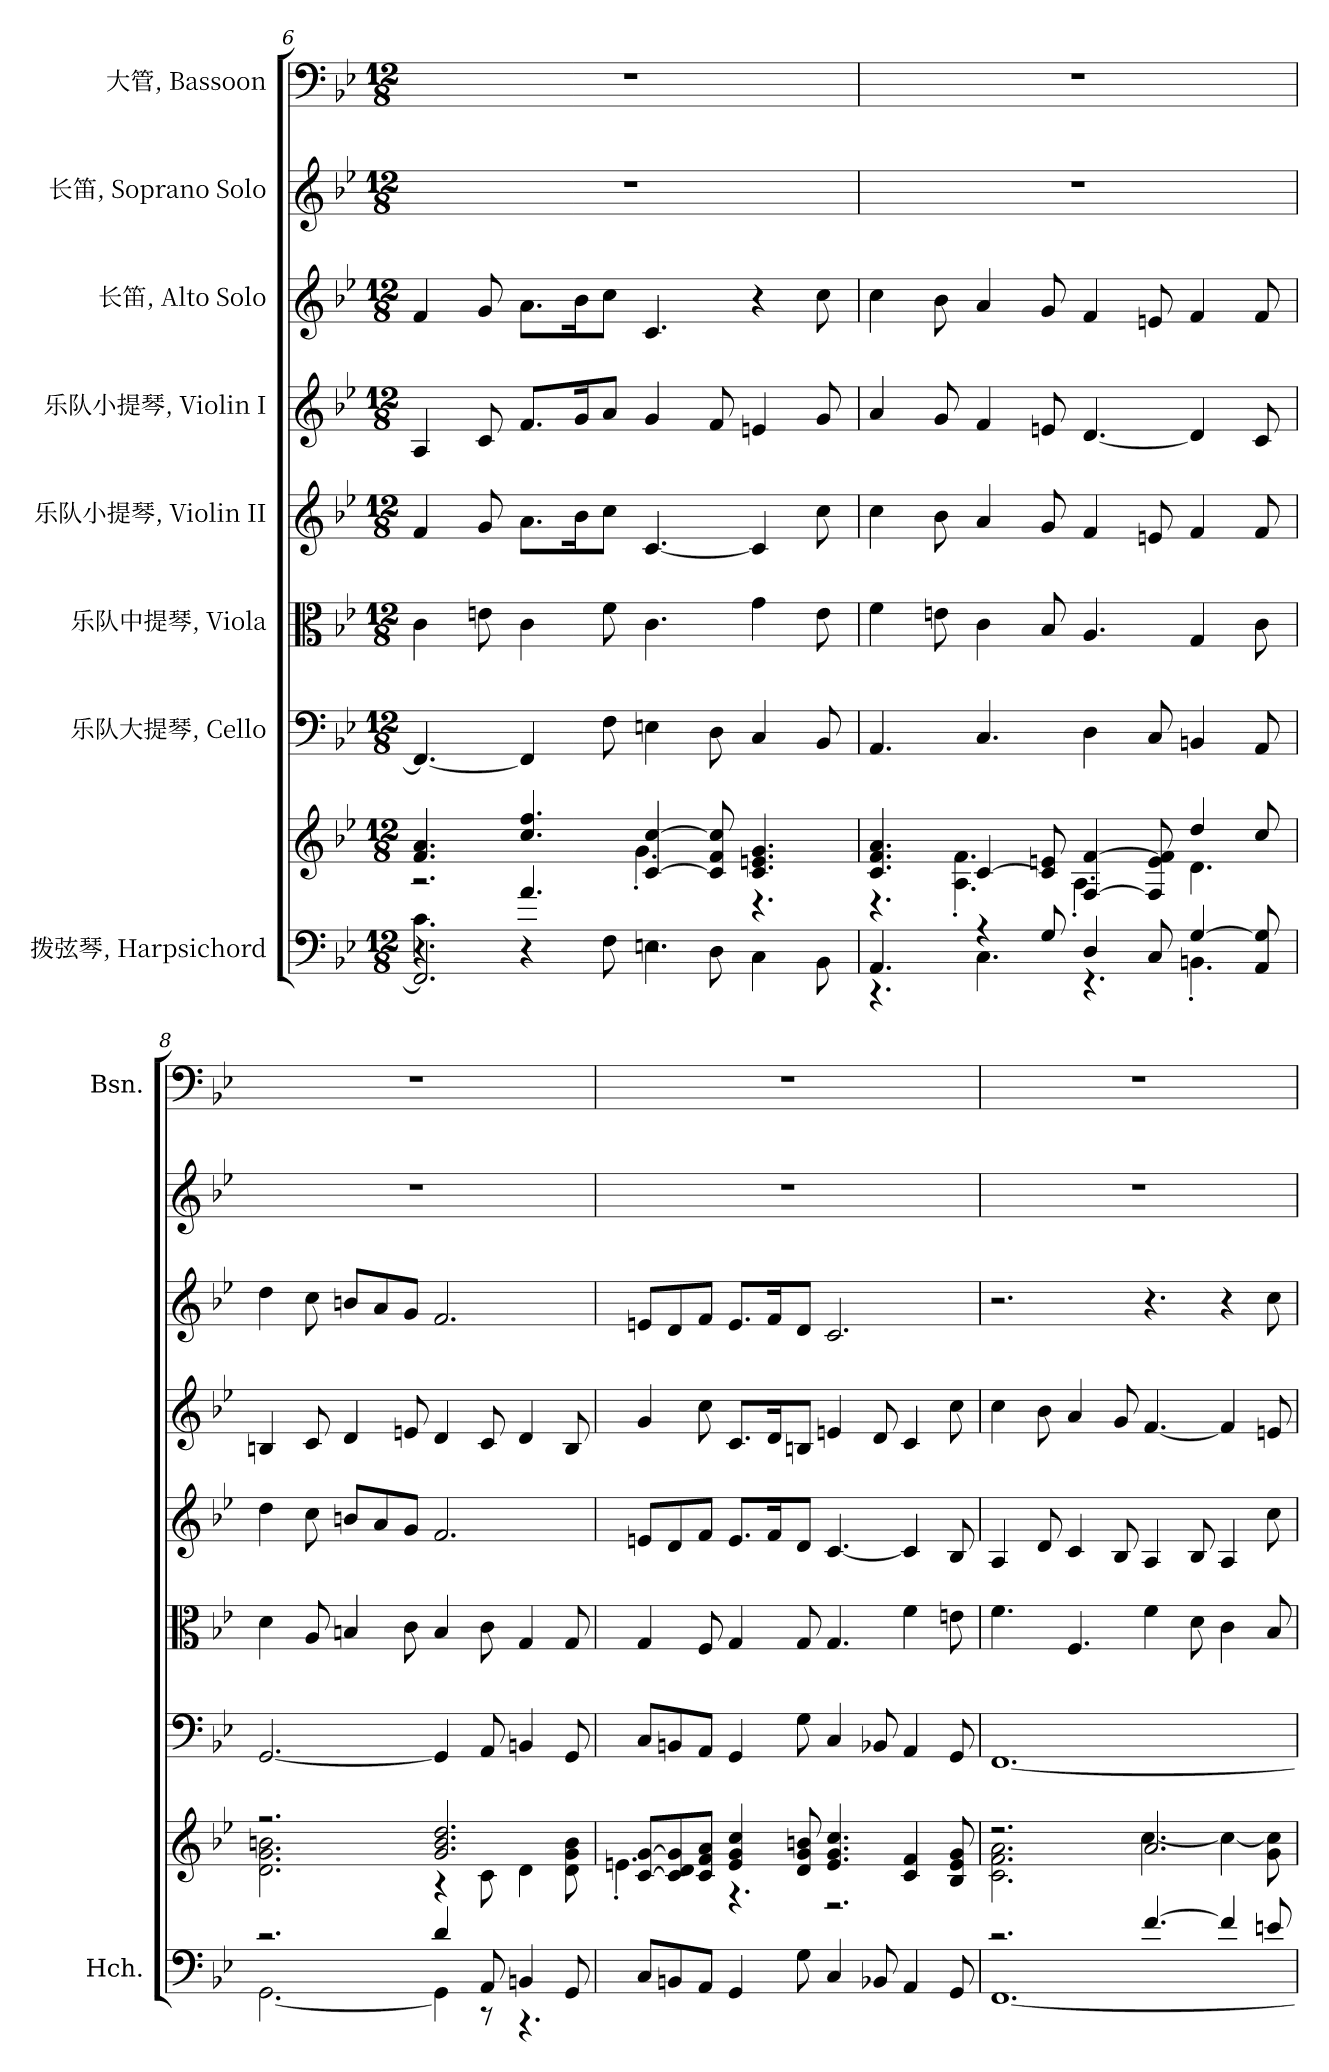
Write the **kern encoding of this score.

**kern	**kern	**kern	**kern	**kern	**kern	**kern	**kern	**kern
*part8	*part8	*part7	*part6	*part5	*part4	*part3	*part2	*part1
*staff9	*staff8	*staff7	*staff6	*staff5	*staff4	*staff3	*staff2	*staff1
*I"拨弦琴, Harpsichord	*	*I"乐队大提琴, Cello	*I"乐队中提琴, Viola	*I"乐队小提琴, Violin II	*I"乐队小提琴, Violin I	*I"长笛, Alto Solo	*I"长笛, Soprano Solo	*I"大管, Bassoon
*I'Hch.	*	*	*	*	*	*	*	*I'Bsn.
!!LO:PB:g=z
*clefF4	*clefG2	*clefF4	*clefC3	*clefG2	*clefG2	*clefG2	*clefG2	*clefF4
*k[b-e-]	*k[b-e-]	*k[b-e-]	*k[b-e-]	*k[b-e-]	*k[b-e-]	*k[b-e-]	*k[b-e-]	*k[b-e-]
*M12/8	*M12/8	*M12/8	*M12/8	*M12/8	*M12/8	*M12/8	*M12/8	*M12/8
=6	=6	=6	=6	=6	=6	=6	=6	=6
*^	*^	*	*	*	*	*	*	*
*	*^	*	*	*	*	*	*	*	*	*
4.r	4.c\	2.FF/]	4.f/ 4.a/	2.r	4.FF/_	4c\	4f/	4A/	4f/	1.r	1.r
.	.	.	.	.	.	8en\	8g/	8c/	8g/	.	.
4.a/	4r	.	4.cc/ 4.ff/	.	4FF/]	4c\	8.a\L	8.f/L	8.a\L	.	.
.	.	.	.	.	.	.	16b-\K	16g/K	16b-\K	.	.
.	8F\	.	.	.	8F\	8f\	8cc\J	8a/J	8cc\J	.	.
2.r	4En\	2.r	[4c/ [4cc/	4.g'\	4En\	4.c\	[4.c/	4g/	4.c/	.	.
.	8D\	.	8c/] 8f/ 8cc/]	.	8D\	.	.	8f/	.	.	.
.	4C\	.	4.c/ 4.en/ 4.g/	4.r	4C/	4g\	4c/]	4en/	4r	.	.
.	8BB-\	.	.	.	8BB-/	8e\	8cc\	8g/	8cc\	.	.
*	*v	*v	*	*	*	*	*	*	*	*	*
=7	=7	=7	=7	=7	=7	=7	=7	=7	=7	=7
4.AA/	4.r	4.c/ 4.f/ 4.a/	4.r	4.AA/	4f\	4cc\	4a/	4cc\	1.r	1.r
.	.	.	.	.	8en\	8b-\	8g/	8b-\	.	.
4r	4.C\	[4c/	4.A\' 4.f\'	4.C/	4c\	4a/	4f/	4a/	.	.
8G/	.	8c/] 8en/	.	.	8B-/	8g/	8en/	8g/	.	.
4D/	4.r	[4F/ [4f/	4.A'\	4D\	4.A/	4f/	[4.d/	4f/	.	.
8C/	.	8F/] 8e/ 8f/]	.	8C/	.	8en/	.	8en/	.	.
[4G/	4.BBn'\	4dd/	4.d\	4BBn/	4G/	4f/	4d/]	4f/	.	.
8AA/ 8G/]	.	8cc/	.	8AA/	8c\	8f/	8c/	8f/	.	.
!!LO:PB:g=z
=8	=8	=8	=8	=8	=8	=8	=8	=8	=8	=8
2.r	[2.GG\	2.r	2.d\ 2.g\ 2.bn\	[2.GG/	4d\	4dd\	4Bn/	4dd\	1.r	1.r
.	.	.	.	.	8A/	8cc\	8c/	8cc\	.	.
.	.	.	.	.	4Bn/	8bn/L	4d/	8bn/L	.	.
.	.	.	.	.	.	8a/	.	8a/	.	.
.	.	.	.	.	8c\	8g/J	8en/	8g/J	.	.
4d/	4GG\]	2.g/ 2.b/ 2.dd/	4r	4GG/]	4B/	2.f/	4d/	2.f/	.	.
8AA/	8r	.	8c\	8AA/	8c\	.	8c/	.	.	.
4BBn/	4.r	.	4d\	4BBn/	4G/	.	4d/	.	.	.
8GG/	.	.	8d\ 8g\ 8b\	8GG/	8G/	.	8B/	.	.	.
*v	*v	*	*	*	*	*	*	*	*	*
=9	=9	=9	=9	=9	=9	=9	=9	=9	=9
8C/L	[8c/ [8g/L	4.en'\	8C/L	4G/	8en/L	4g/	8en/L	1.r	1.r
8BBn/	8c/] 8d/ 8g/]	.	8BBn/	.	8d/	.	8d/	.	.
8AA/J	8c/ 8f/ 8a/J	.	8AA/J	8F/	8f/J	8cc\	8f/J	.	.
4GG/	4e/ 4g/ 4cc/	4.r	4GG/	4G/	8.e/L	8.c/L	8.e/L	.	.
.	.	.	.	.	16f/K	16d/K	16f/K	.	.
8G\	8d/ 8g/ 8bn/	.	8G\	8G/	8d/J	8Bn/J	8d/J	.	.
4C/	4.e/ 4.g/ 4.cc/	2.r	4C/	4.G/	[4.c/	4en/	2.c/	.	.
8BB-X/	.	.	8BB-X/	.	.	8d/	.	.	.
4AA/	4c/ 4f/	.	4AA/	4f\	4c/]	4c/	.	.	.
8GG/	8B-/ 8e/ 8g/	.	8GG/	8en\	8B-/	8cc\	.	.	.
!!LO:PB:g=z
=10	=10	=10	=10	=10	=10	=10	=10	=10	=10
*^	*	*	*	*	*	*	*	*	*
2.r	[1.FF	2.r	2.c\ 2.f\ 2.a\	[1.FF	4.f\	4A/	4cc\	2.r	1.r	1.r
.	.	.	.	.	.	8d/	8b-\	.	.	.
.	.	.	.	.	4.F/	4c/	4a/	.	.	.
.	.	.	.	.	.	8B-/	8g/	.	.	.
[4.f/	.	2.a/	[4.cc\	.	4f\	4A/	[4.f/	4.r	.	.
.	.	.	.	.	8d\	8B-/	.	.	.	.
4f/]	.	.	4cc\_	.	4c\	4A/	4f/]	4r	.	.
8en/	.	.	8g\ 8cc\]	.	8B-/	8cc\	8en/	8cc\	.	.
*v	*v	*	*	*	*	*	*	*	*	*
*	*v	*v	*	*	*	*	*	*	*
=	=	=	=	=	=	=	=	=
*-	*-	*-	*-	*-	*-	*-	*-	*-
